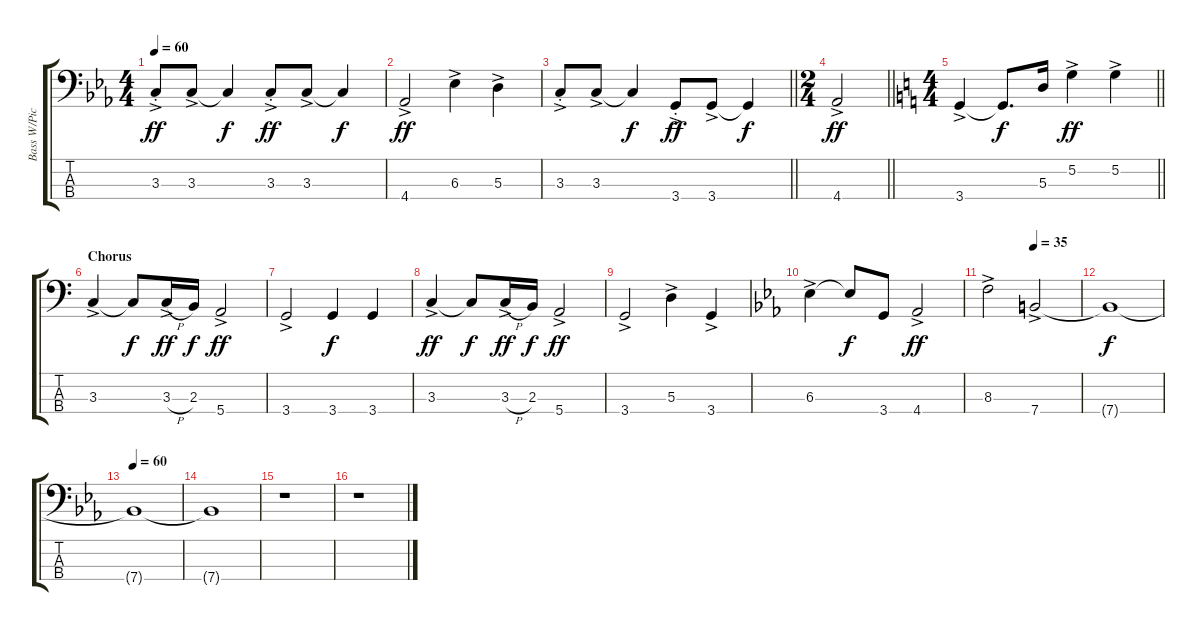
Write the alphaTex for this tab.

\track ("Bass W/Pick" "Bass W/Pic") {instrument electricbasspick}
\staff {score tabs}
\tuning (G2 D2 A1 E1) {hide}
\ts (4 4)
\tempo 60
\clef f4
\ks cminor
3.3{ac st}.8{dy ff} 3.3{ac}.8 3.3{t}.4{dy f} 3.3{ac st}.8{dy ff} 3.3{ac}.8 3.3{t}.4{dy f} |
4.4{ac}.2{dy ff} 6.3{ac}.4 5.3{ac}.4 |
\barLineRight lightlight
3.3{ac st}.8 3.3{ac}.8 3.3{t}.4{dy f} 3.4{ac st}.8{dy ff} 3.4{ac}.8 3.4{t}.4{dy f} |
\ts (2 4)
\barLineRight lightlight
4.4{ac}.2{dy ff} |
\ts (4 4)
\barLineRight lightlight
\ks c
3.4{ac}.4 3.4{t}.8{d dy f} 5.3.16 5.2{ac}.4{dy ff} 5.2{ac}.4 |
\section ("" "Chorus")
3.3{ac}.4 3.3{t}.8{dy f} 3.3{h ac}.16{dy ff} 2.3.16{dy f} 5.4{ac}.2{dy ff} |
3.4{ac}.2 3.4.4{dy f} 3.4.4 |
3.3{ac}.4{dy ff} 3.3{t}.8{dy f} 3.3{h ac}.16{dy ff} 2.3.16{dy f} 5.4{ac}.2{dy ff} |
3.4{ac}.2 5.3{ac}.4 3.4{ac}.4 |
\ks cminor
6.3{ac}.4 6.3{t}.8{dy f} 3.4.8 4.4{ac}.2{dy ff} |
\tempo (35 0.5)
8.3{ac}.2 7.4{ac}.2 |
7.4{t}.1{dy f} |
\tempo 60
7.4{t}.1 |
7.4{t}.1 |
r.1 |
r.1
